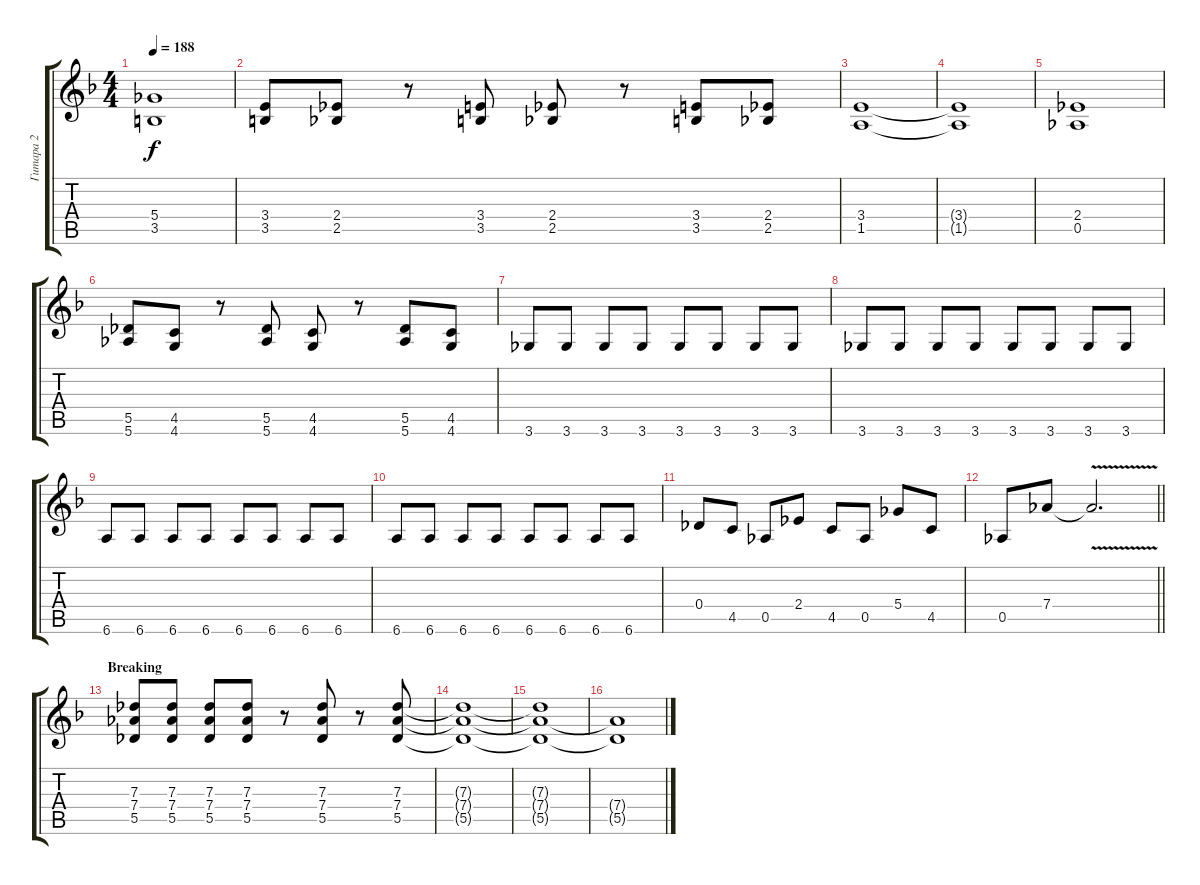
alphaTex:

\track ("Гитара 2" "Гитара 2") {instrument distortionguitar}
\staff {score tabs}
\tuning (Eb4 Bb3 Gb3 Db3 Ab2 Eb2) {hide}
\ts (4 4)
\tempo 188
\clef g2
\ks dminor
(5.4 3.5).1{dy f} |
(3.4 3.5).8 (2.4 2.5).8 r.8 (3.4 3.5).8 (2.4 2.5).8 r.8 (3.4 3.5).8 (2.4 2.5).8 |
(3.4 1.5).1 |
(3.4{t} 1.5{t}).1 |
(2.4 0.5).1 |
(5.5 5.6).8 (4.5 4.6).8 r.8 (5.5 5.6).8 (4.5 4.6).8 r.8 (5.5 5.6).8 (4.5 4.6).8 |
3.6.8 3.6.8 3.6.8 3.6.8 3.6.8 3.6.8 3.6.8 3.6.8 |
3.6.8 3.6.8 3.6.8 3.6.8 3.6.8 3.6.8 3.6.8 3.6.8 |
6.6.8 6.6.8 6.6.8 6.6.8 6.6.8 6.6.8 6.6.8 6.6.8 |
6.6.8 6.6.8 6.6.8 6.6.8 6.6.8 6.6.8 6.6.8 6.6.8 |
0.4.8 4.5.8 0.5.8 2.4.8 4.5.8 0.5.8 5.4.8 4.5.8 |
\barLineRight lightlight
0.5.8 7.4.8 7.4{v t}.2{d} |
\section ("" "Breaking")
(7.3 7.4 5.5).8 (7.3 7.4 5.5).8 (7.3 7.4 5.5).8 (7.3 7.4 5.5).8 r.8 (7.3 7.4 5.5).8 r.8 (7.3 7.4 5.5).8 |
(7.3{t} 7.4{t} 5.5{t}).1{volume 2} |
(7.3{t} 7.4{t} 5.5{t}).1 |
(7.4{t} 5.5{t}).1
